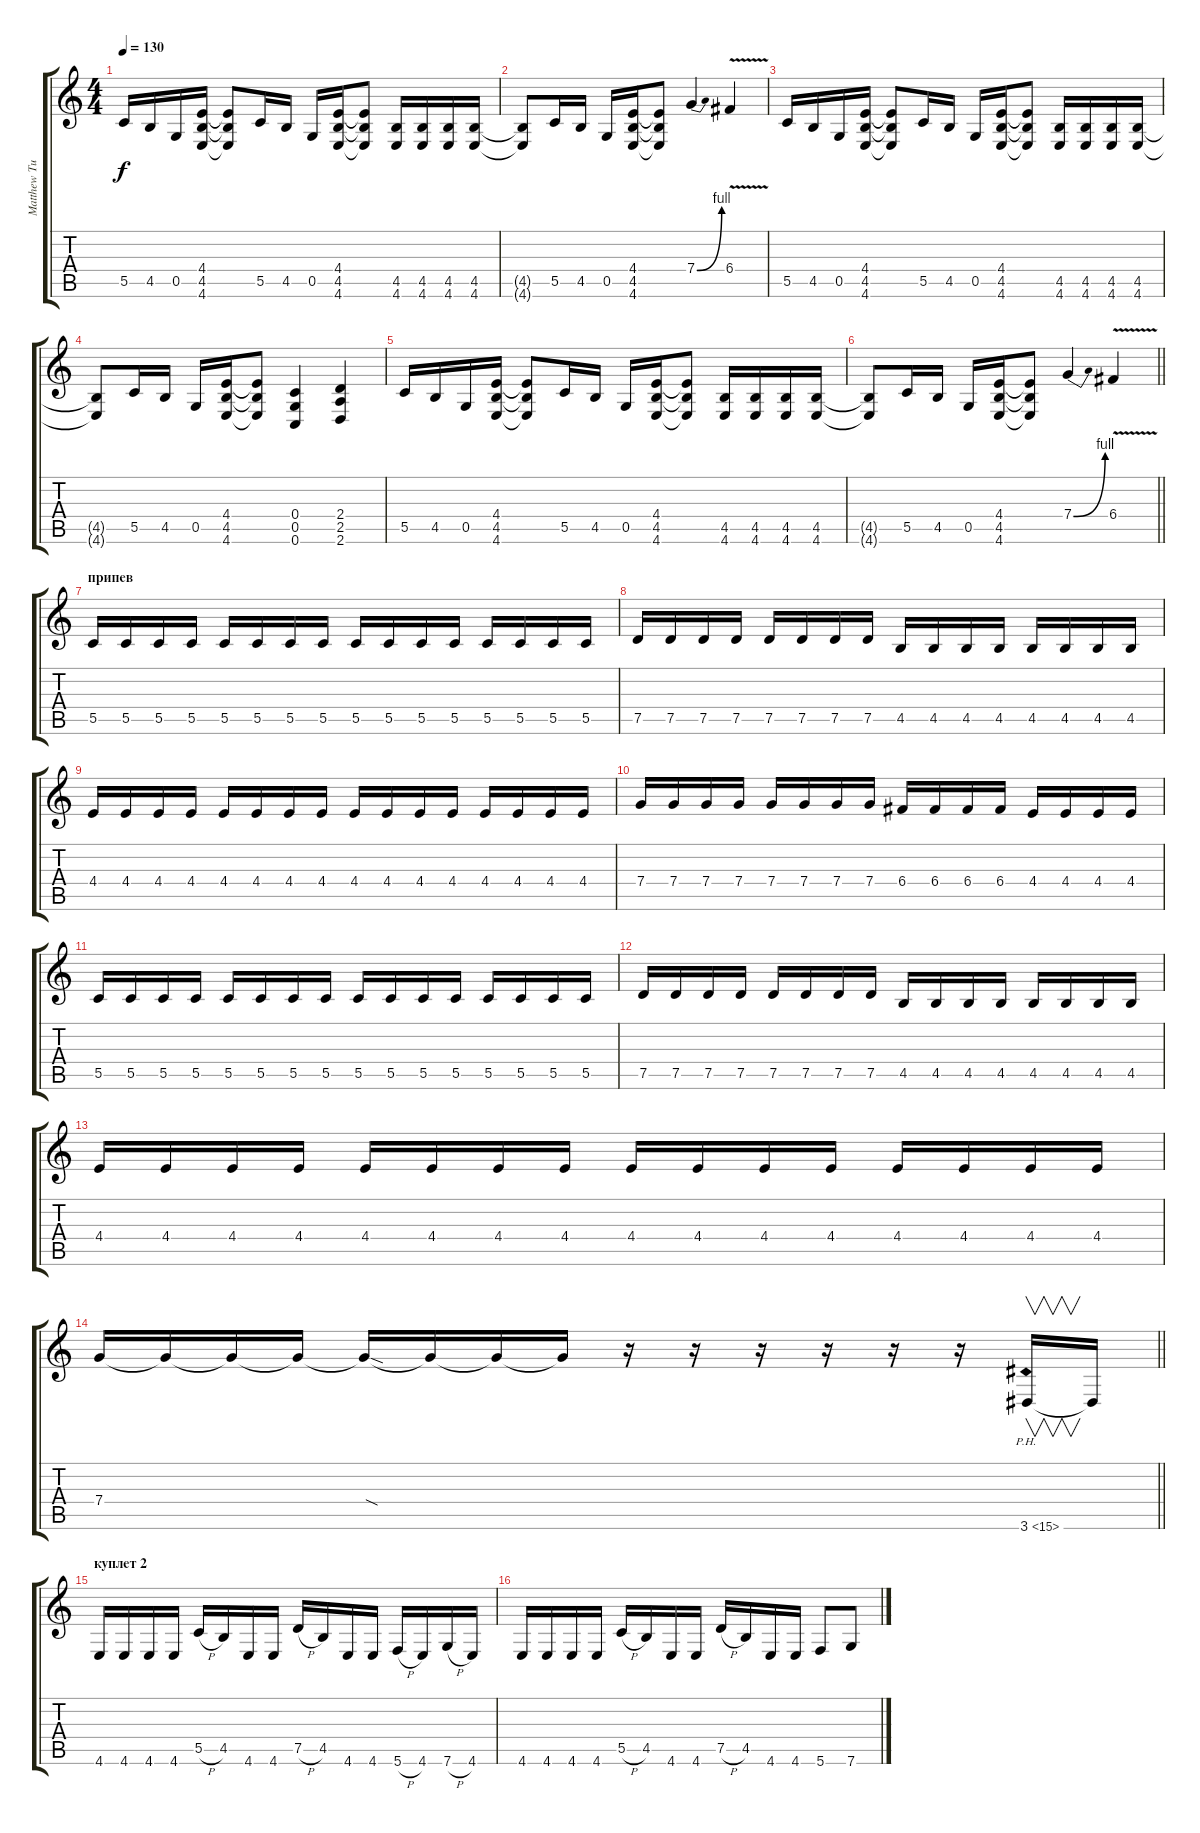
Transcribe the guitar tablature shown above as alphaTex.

\track ("Matthew Tuck" "Matthew Tu") {instrument distortionguitar}
\staff {score tabs}
\tuning (D4 A3 F3 C3 G2 C2) {hide}
\ts (4 4)
\tempo 130
\clef g2
\ks c
5.5.16{dy f} 4.5.16 0.5.16 (4.4 4.5 4.6).16 (4.4{t} 4.5{t} 4.6{t}).8 5.5.16 4.5.16 0.5.16 (4.4 4.5 4.6).16 (4.4{t} 4.5{t} 4.6{t}).8 (4.5 4.6).16 (4.5 4.6).16 (4.5 4.6).16 (4.5 4.6).16 |
(4.5{t} 4.6{t}).8 5.5.16 4.5.16 0.5.16 (4.4 4.5 4.6).16 (4.4{t} 4.5{t} 4.6{t}).8 7.4{be (bend 0 0 60 4)}.4 6.4{v}.4 |
5.5.16 4.5.16 0.5.16 (4.4 4.5 4.6).16 (4.4{t} 4.5{t} 4.6{t}).8 5.5.16 4.5.16 0.5.16 (4.4 4.5 4.6).16 (4.4{t} 4.5{t} 4.6{t}).8 (4.5 4.6).16 (4.5 4.6).16 (4.5 4.6).16 (4.5 4.6).16 |
(4.5{t} 4.6{t}).8 5.5.16 4.5.16 0.5.16 (4.4 4.5 4.6).16 (4.4{t} 4.5{t} 4.6{t}).8 (0.4 0.5 0.6).4 (2.4 2.5 2.6).4 |
5.5.16 4.5.16 0.5.16 (4.4 4.5 4.6).16 (4.4{t} 4.5{t} 4.6{t}).8 5.5.16 4.5.16 0.5.16 (4.4 4.5 4.6).16 (4.4{t} 4.5{t} 4.6{t}).8 (4.5 4.6).16 (4.5 4.6).16 (4.5 4.6).16 (4.5 4.6).16 |
\barLineRight lightlight
(4.5{t} 4.6{t}).8 5.5.16 4.5.16 0.5.16 (4.4 4.5 4.6).16 (4.4{t} 4.5{t} 4.6{t}).8 7.4{be (bend 0 0 60 4)}.4 6.4{v}.4 |
\section ("" "припев")
5.5.16 5.5.16 5.5.16 5.5.16 5.5.16 5.5.16 5.5.16 5.5.16 5.5.16 5.5.16 5.5.16 5.5.16 5.5.16 5.5.16 5.5.16 5.5.16 |
7.5.16 7.5.16 7.5.16 7.5.16 7.5.16 7.5.16 7.5.16 7.5.16 4.5.16 4.5.16 4.5.16 4.5.16 4.5.16 4.5.16 4.5.16 4.5.16 |
4.4.16 4.4.16 4.4.16 4.4.16 4.4.16 4.4.16 4.4.16 4.4.16 4.4.16 4.4.16 4.4.16 4.4.16 4.4.16 4.4.16 4.4.16 4.4.16 |
7.4.16 7.4.16 7.4.16 7.4.16 7.4.16 7.4.16 7.4.16 7.4.16 6.4.16 6.4.16 6.4.16 6.4.16 4.4.16 4.4.16 4.4.16 4.4.16 |
5.5.16 5.5.16 5.5.16 5.5.16 5.5.16 5.5.16 5.5.16 5.5.16 5.5.16 5.5.16 5.5.16 5.5.16 5.5.16 5.5.16 5.5.16 5.5.16 |
7.5.16 7.5.16 7.5.16 7.5.16 7.5.16 7.5.16 7.5.16 7.5.16 4.5.16 4.5.16 4.5.16 4.5.16 4.5.16 4.5.16 4.5.16 4.5.16 |
4.4.16 4.4.16 4.4.16 4.4.16 4.4.16 4.4.16 4.4.16 4.4.16 4.4.16 4.4.16 4.4.16 4.4.16 4.4.16 4.4.16 4.4.16 4.4.16 |
\barLineRight lightlight
7.4.16 7.4{t}.16 7.4{t}.16 7.4{t}.16 7.4{sod t}.16 7.4{t}.16 7.4{t}.16 7.4{t}.16 r.16 r.16 r.16 r.16 r.16 r.16 3.6{ph 12}.16{v} 3.6{t}.16 |
\section ("" "куплет 2")
4.6.16 4.6.16 4.6.16 4.6.16 5.5{h}.16 4.5.16 4.6.16 4.6.16 7.5{h}.16 4.5.16 4.6.16 4.6.16 5.6{h}.16 4.6.16 7.6{h}.16 4.6.16 |
4.6.16 4.6.16 4.6.16 4.6.16 5.5{h}.16 4.5.16 4.6.16 4.6.16 7.5{h}.16 4.5.16 4.6.16 4.6.16 5.6.8 7.6.8
